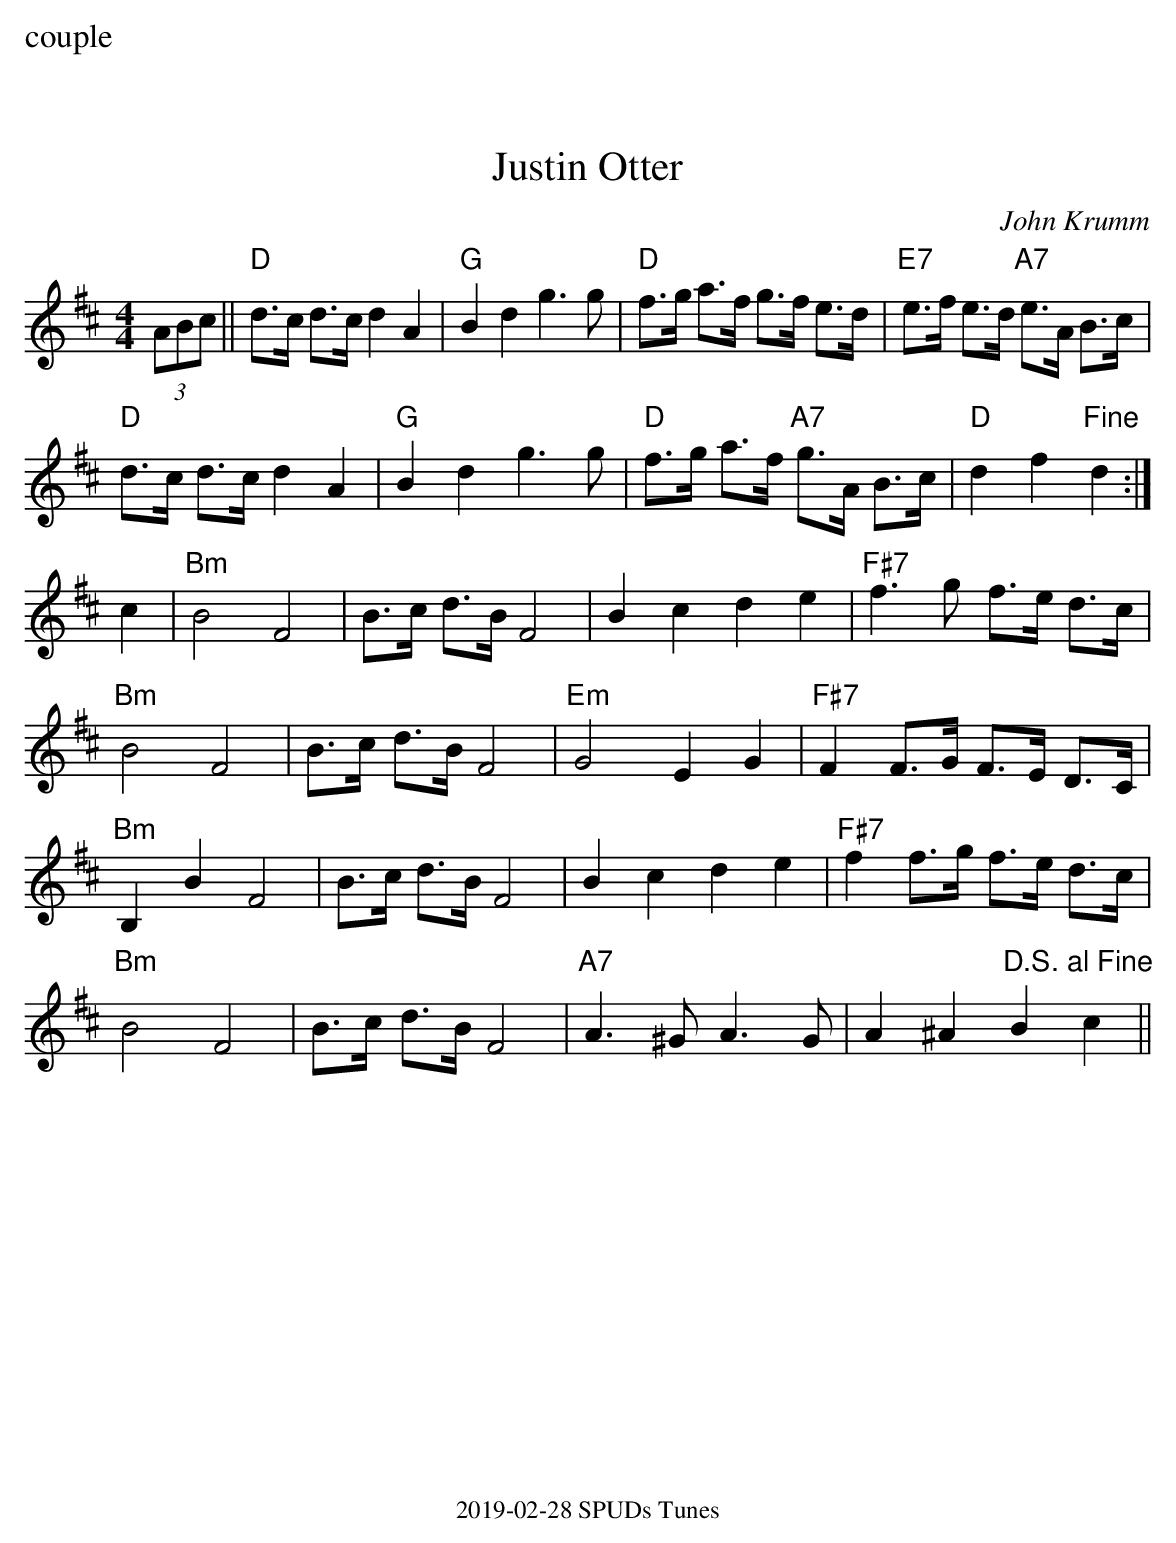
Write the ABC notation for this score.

X:1
%%text couple
T: Justin Otter
C:John Krumm
M:4/4
K:D
(3ABcW||"D"d>c d>cd2A2|"G"B2d2g3g|"D"f>g a>f g>f e>d|"E7"e>f e>d "A7"e>A B>c|
"D"d>c d>cd2A2|"G"B2d2g3g|"D"f>g a>f "A7"g>A B>c|"D"d2f2"Fine"d2:|
c2|"Bm"B4 F4|B>c d>B F4|B2 c2 d2 e2|"F#7"f3g f>e d>c|
"Bm"B4 F4|B>c d>B F4|"Em"G4 E2G2|"F#7"F2 F>G F>E D>C|
"Bm"B,2B2 F4|B>c d>B F4|B2c2d2e2|"F#7"f2f>g f>e d>c|
"Bm"B4 F4|B>c d>B F4|"A7"A3^GA3G|A2 ^A2 "D.S. al Fine"B2 c2||
